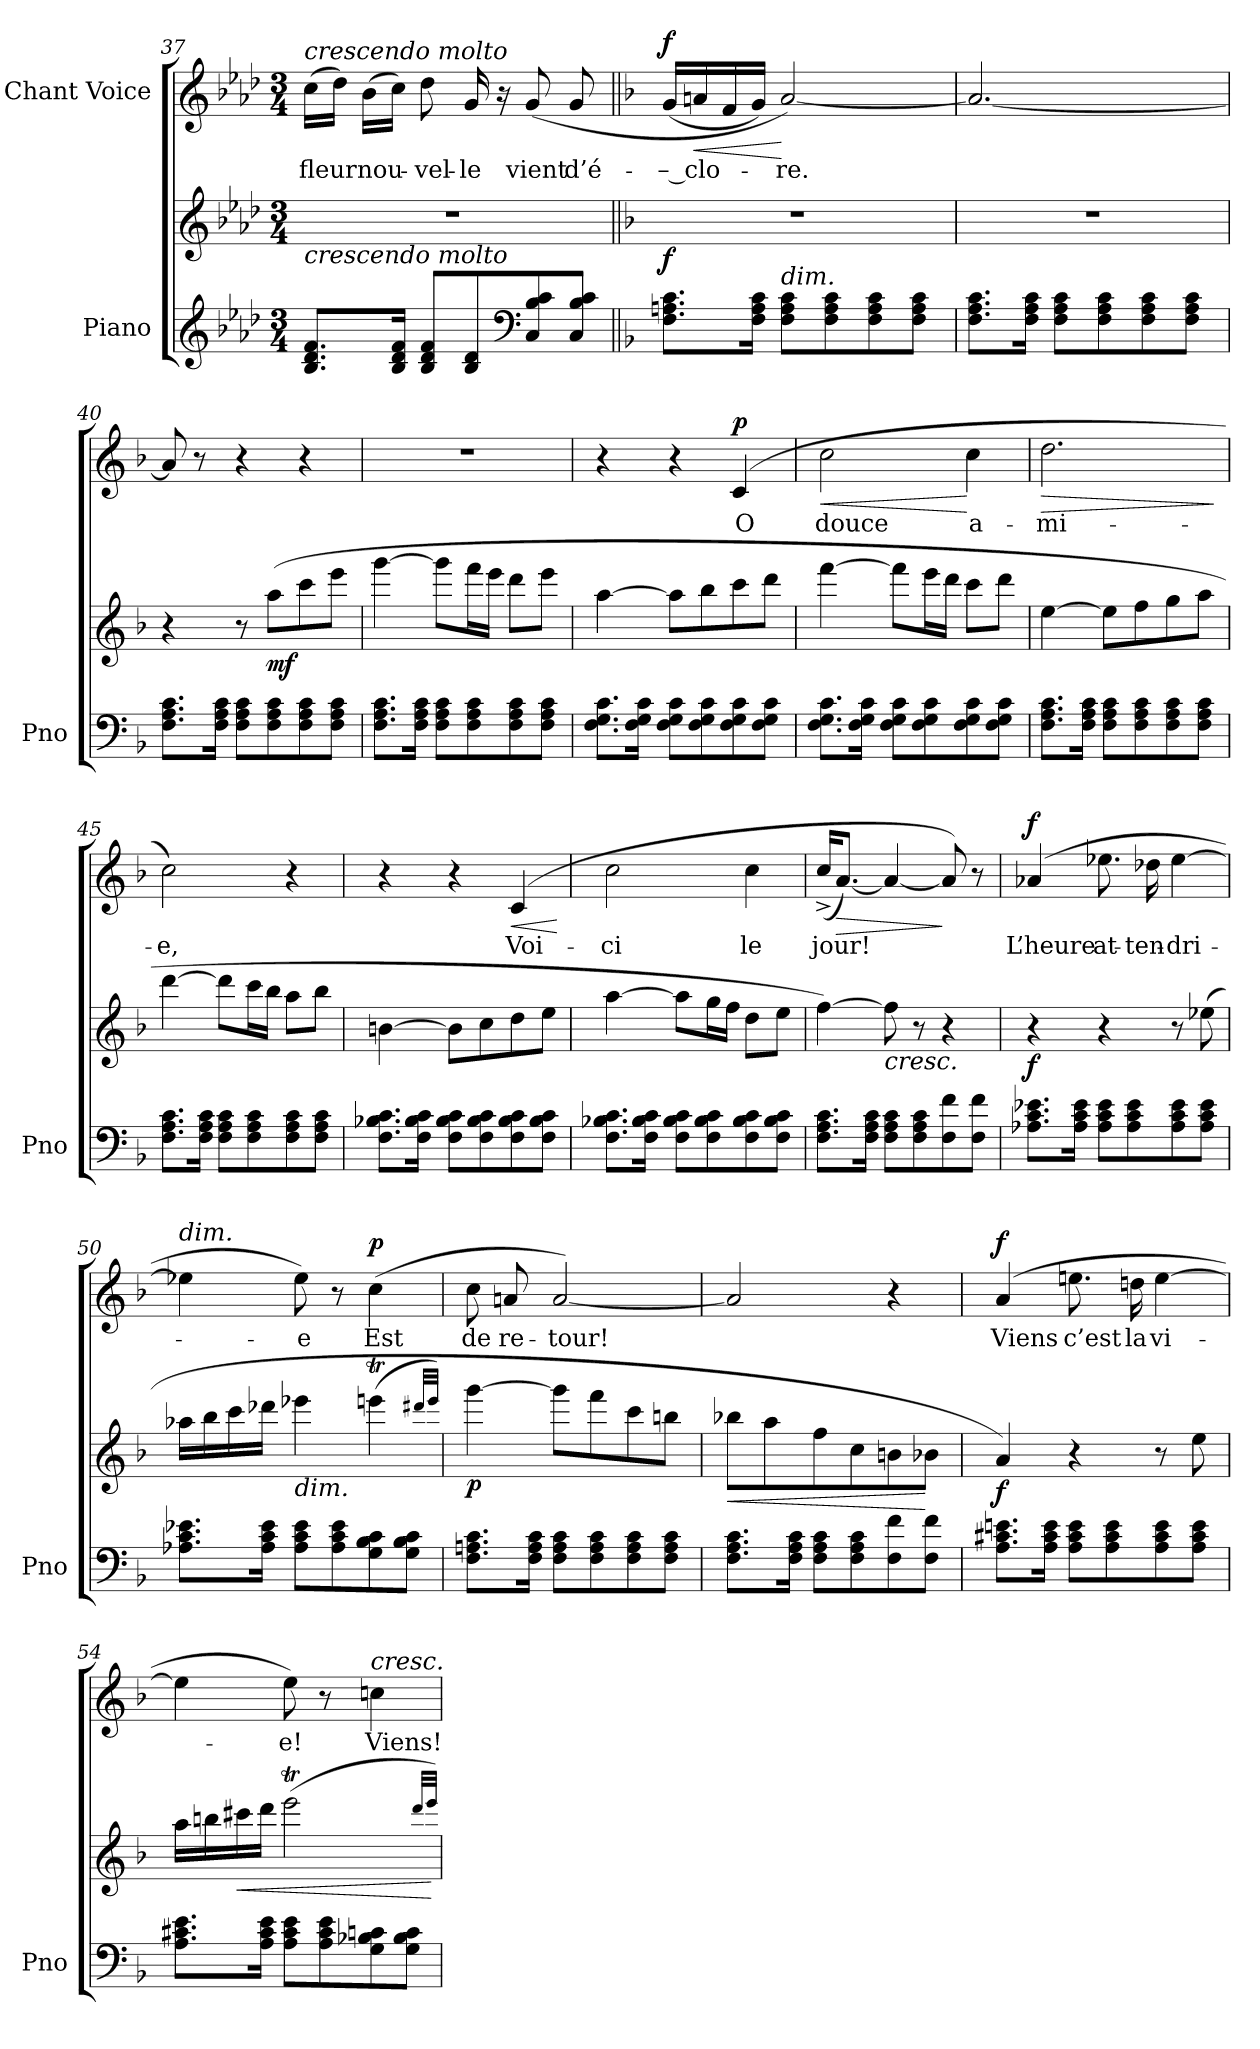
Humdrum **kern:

**kern	**kern	**dynam	**kern	**text	**dynam
*part2	*part2	*part2	*part1	*part1	*part1
*staff3	*staff2	*staff2/3	*staff1	*staff1	*staff1
*I"Piano	*	*	*I"Chant Voice	*	*
*I'Pno	*	*	*	*	*
*clefG2	*clefG2	*	*clefG2	*	*
*k[b-e-a-d-]	*k[b-e-a-d-]	*	*k[b-e-a-d-]	*	*
*M3/4	*M3/4	*	*M3/4	*	*
=37	=37	=37	=37	=37	=37
!	!	!	!LO:TX:a:i:t=crescendo molto	!	!
!	!LO:TX:b:i:t=crescendo  molto	!	!	!	!
!	!	!	!	!LO:LY:b	!
8.B-/ 8.d-/ 8.f/L	2.r	.	(16cc\LL	fleur	.
.	.	.	16dd-\JJ)	.	.
!	!	!	!	!LO:LY:b	!
.	.	.	(16b-\LL	nou-	.
16B-/ 16d-/ 16f/Jk	.	.	16cc\JJ)	.	.
!	!	!	!	!LO:LY:b	!
8B-/ 8d-/ 8f/L	.	.	8dd-\	-vel-	.
!	!	!	!	!LO:LY:b	!
8B-/ 8d-/	.	.	16g/	-le	.
.	.	.	16r	.	.
*clefF4	*	*	*	*	*
!	!	!	!	!LO:LY:b	!
8C/ 8B-/ 8c/	.	.	(>8g/	vient	.
!	!	!	!	!LO:LY:b	!
8C/ 8B-/ 8c/J	.	.	8g/	d’é-	.
!!LO:PB:g=z
=38||	=38||	=38||	=38||	=38||	=38||
*k[b-]	*k[b-]	*	*k[b-]	*	*
!	!	!LO:DY:b	!	!LO:LY:b	!LO:DY:a
8.F\ 8.An\ 8.c\L	2.r	f	(16g/LL	-– clo-	f
!	!	!	!	!	!LO:HP:b
.	.	.	16an/	.	<
.	.	.	16f/	.	.
16F\ 16A\ 16c\Jk	.	.	16g/JJ)	.	.
!LO:TX:a:i:t=dim.	!	!	!	!	!
!	!	!	!	!LO:LY:b	!
8F\ 8A\ 8c\L	.	.	[2a/)	-re.	[
8F\ 8A\ 8c\	.	.	.	.	.
8F\ 8A\ 8c\	.	.	.	.	.
8F\ 8A\ 8c\J	.	.	.	.	.
=39	=39	=39	=39	=39	=39
8.F\ 8.A\ 8.c\L	2.r	.	2.a/_	.	.
16F\ 16A\ 16c\Jk	.	.	.	.	.
8F\ 8A\ 8c\L	.	.	.	.	.
8F\ 8A\ 8c\	.	.	.	.	.
8F\ 8A\ 8c\	.	.	.	.	.
8F\ 8A\ 8c\J	.	.	.	.	.
=40	=40	=40	=40	=40	=40
8.F\ 8.A\ 8.c\L	4r	.	8a/]	.	.
.	.	.	8r	.	.
16F\ 16A\ 16c\Jk	.	.	.	.	.
8F\ 8A\ 8c\L	8r	.	4r	.	.
!	!	!LO:DY:b	!	!	!
8F\ 8A\ 8c\	(8aa\L	mf	.	.	.
8F\ 8A\ 8c\	8ccc\	.	4r	.	.
8F\ 8A\ 8c\J	8eee\J	.	.	.	.
=41	=41	=41	=41	=41	=41
8.F\ 8.A\ 8.c\L	[4ggg\	.	2.r	.	.
16F\ 16A\ 16c\Jk	.	.	.	.	.
8F\ 8A\ 8c\L	8ggg\L]	.	.	.	.
8F\ 8A\ 8c\	16fff\L	.	.	.	.
.	16eee\JJ	.	.	.	.
8F\ 8A\ 8c\	8ddd\L	.	.	.	.
8F\ 8A\ 8c\J	8eee\J	.	.	.	.
!!LO:LB:g=z
=42	=42	=42	=42	=42	=42
8.F\ 8.G\ 8.c\L	[4aa\	.	4r	.	.
16F\ 16G\ 16c\Jk	.	.	.	.	.
8F\ 8G\ 8c\L	8aa\L]	.	4r	.	.
8F\ 8G\ 8c\	8bb-\	.	.	.	.
!	!	!	!	!LO:LY:b	!LO:DY:a
8F\ 8G\ 8c\	8ccc\	.	(4c/	O	p
8F\ 8G\ 8c\J	8ddd\J	.	.	.	.
=43	=43	=43	=43	=43	=43
!	!	!	!	!LO:LY:b	!LO:HP:b
8.F\ 8.G\ 8.c\L	[4fff\	.	2cc\	douce	<
16F\ 16G\ 16c\Jk	.	.	.	.	.
8F\ 8G\ 8c\L	8fff\L]	.	.	.	.
8F\ 8G\ 8c\	16eee\L	.	.	.	.
.	16ddd\JJ	.	.	.	.
!	!	!	!	!LO:LY:b	!
8F\ 8G\ 8c\	8ccc\L	.	4cc\	a-	[
8F\ 8G\ 8c\J	8ddd\J	.	.	.	.
=44	=44	=44	=44	=44	=44
!	!	!	!	!LO:LY:b	!LO:HP:b
8.F\ 8.A\ 8.c\L	[4ee\	.	2.dd\	-mi-	>
16F\ 16A\ 16c\Jk	.	.	.	.	.
8F\ 8A\ 8c\L	8ee\L]	.	.	.	.
8F\ 8A\ 8c\	8ff\	.	.	.	.
8F\ 8A\ 8c\	8gg\	.	.	.	.
8F\ 8A\ 8c\J	8aa\J	.	.	.	.
.	.	.	.	.	]
=45	=45	=45	=45	=45	=45
!	!	!	!	!LO:LY:b	!
8.F\ 8.A\ 8.c\L	[4ddd\	.	2cc\)	-e,	.
16F\ 16A\ 16c\Jk	.	.	.	.	.
8F\ 8A\ 8c\L	8ddd\L]	.	.	.	.
8F\ 8A\ 8c\	16ccc\L	.	.	.	.
.	16bb-\JJ	.	.	.	.
8F\ 8A\ 8c\	8aa\L	.	4r	.	.
8F\ 8A\ 8c\J	8bb-\J	.	.	.	.
!!LO:LB:g=z
=46	=46	=46	=46	=46	=46
8.F\ 8.B-X\ 8.c\L	[4bn\	.	4r	.	.
16F\ 16B-\ 16c\Jk	.	.	.	.	.
8F\ 8B-\ 8c\L	8b\L]	.	4r	.	.
8F\ 8B-\ 8c\	8cc\	.	.	.	.
!	!	!	!	!LO:LY:b	!LO:HP:b
8F\ 8B-\ 8c\	8dd\	.	(4c/	Voi-	<
8F\ 8B-\ 8c\J	8ee\J	.	.	.	.
.	.	.	.	.	[
=47	=47	=47	=47	=47	=47
!	!	!	!	!LO:LY:b	!
8.F\ 8.B-X\ 8.c\L	[4aa\	.	2cc\	-ci	.
16F\ 16B-\ 16c\Jk	.	.	.	.	.
8F\ 8B-\ 8c\L	8aa\L]	.	.	.	.
8F\ 8B-\ 8c\	16gg\L	.	.	.	.
.	16ff\JJ	.	.	.	.
!	!	!	!	!LO:LY:b	!
8F\ 8B-\ 8c\	8dd\L	.	4cc\	le	.
8F\ 8B-\ 8c\J	8ee\J	.	.	.	.
=48	=48	=48	=48	=48	=48
!	!	!	!	!LO:LY:b	!
8.F\ 8.A\ 8.c\L	[4ff\)	.	(16cc^>/KL	jour!	.
!	!	!	!	!	!LO:HP:b
.	.	.	[8.a/J)	.	>
16F\ 16A\ 16c\Jk	.	.	.	.	.
!	!LO:TX:b:i:t=cresc.	!	!	!	!
8F\ 8A\ 8c\L	8ff\]	.	4a/_	.	.
8F\ 8A\ 8c\	8r	.	.	.	.
8F\ 8f\	4r	.	8a/])	.	]
8F\ 8f\J	.	.	8r	.	.
=49	=49	=49	=49	=49	=49
!	!	!LO:DY:b	!	!LO:LY:b	!LO:DY:a
8.A-X\ 8.c\ 8.e-X\L	4r	f	(4a-X/	L’heure	f
16A-\ 16c\ 16e-\Jk	.	.	.	.	.
!	!	!	!	!LO:LY:b	!
8A-\ 8c\ 8e-\L	4r	.	8.ee-X\	at-	.
8A-\ 8c\ 8e-\	.	.	.	.	.
!	!	!	!	!LO:LY:b	!
.	.	.	16dd-X\	-ten-	.
!	!	!	!	!LO:LY:b	!
8A-\ 8c\ 8e-\	8r	.	[4ee-\	-dri-	.
8A-\ 8c\ 8e-\J	(8ee-X\	.	.	.	.
!!LO:LB:g=z
=50	=50	=50	=50	=50	=50
!	!	!	!LO:TX:a:i:t=dim.	!	!
8.A-X\ 8.c\ 8.e-X\L	16aa-X\LL	.	4ee-X\]	.	.
.	16bb-\	.	.	.	.
.	16ccc\	.	.	.	.
16A-\ 16c\ 16e-\Jk	16ddd-X\JJ	.	.	.	.
!	!LO:TX:b:i:t=dim.	!	!	!	!
!	!	!	!	!LO:LY:b	!
8A-\ 8c\ 8e-\L	4eee-X\	.	8ee-\)	-e	.
8A-\ 8c\ 8e-\	.	.	8r	.	.
!	!	!	!	!LO:LY:b	!LO:DY:a
8G\ 8B-\ 8c\	(<4eeent\	.	(4cc\	Est	p
8G\ 8B-\ 8c\J	.	.	.	.	.
.	32qddd#X/LLL	.	.	.	.
.	32qeee/JJJ)	.	.	.	.
=51	=51	=51	=51	=51	=51
!	!	!LO:DY:b	!	!LO:LY:b	!
8.F\ 8.An\ 8.c\L	[4ggg\	p	8cc\	de	.
!	!	!	!	!LO:LY:b	!
.	.	.	8an/	re-	.
16F\ 16A\ 16c\Jk	.	.	.	.	.
!	!	!	!	!LO:LY:b	!
8F\ 8A\ 8c\L	8ggg\L]	.	[2a/)	-tour!	.
8F\ 8A\ 8c\	8fff\	.	.	.	.
8F\ 8A\ 8c\	8ccc\	.	.	.	.
8F\ 8A\ 8c\J	8bbn\J	.	.	.	.
=52	=52	=52	=52	=52	=52
!	!	!LO:HP:b	!	!	!
8.F\ 8.A\ 8.c\L	8bb-X\L	<	2a/]	.	.
.	8aa\	.	.	.	.
16F\ 16A\ 16c\Jk	.	.	.	.	.
8F\ 8A\ 8c\L	8ff\	.	.	.	.
8F\ 8A\ 8c\	8cc\	.	.	.	.
8F\ 8f\	8bn\	.	4r	.	.
8F\ 8f\J	8b-X\J	[	.	.	.
=53	=53	=53	=53	=53	=53
!	!	!LO:DY:b	!	!LO:LY:b	!LO:DY:a
8.A\ 8.c#X\ 8.en\L	4a/)	f	(4a/	Viens	f
16A\ 16c#\ 16e\Jk	.	.	.	.	.
!	!	!	!	!LO:LY:b	!
8A\ 8c#\ 8e\L	4r	.	8.een\	c’est	.
8A\ 8c#\ 8e\	.	.	.	.	.
!	!	!	!	!LO:LY:b	!
.	.	.	16ddn\	la	.
!	!	!	!	!LO:LY:b	!
8A\ 8c#\ 8e\	8r	.	[4ee\	vi-	.
8A\ 8c#\ 8e\J	8ee\	.	.	.	.
!!LO:PB:g=z
=54	=54	=54	=54	=54	=54
8.A\ 8.c#X\ 8.e\L	16aa\LL	.	4ee\]	.	.
.	16bbn\	.	.	.	.
!	!	!LO:HP:b	!	!	!
.	16ccc#X\	<	.	.	.
16A\ 16c#\ 16e\Jk	16ddd\JJ	.	.	.	.
!	!	!	!	!LO:LY:b	!
8A\ 8c#\ 8e\L	(<2eeet\	.	8ee\)	-e!	.
8A\ 8c#\ 8e\	.	.	8r	.	.
!	!	!	!LO:TX:a:i:t=cresc.	!	!
!	!	!	!	!LO:LY:b	!
8G\ 8B-X\ 8cn\	.	.	4ccn\	Viens!	.
8G\ 8B-\ 8c\J	.	.	.	.	.
.	32qddd/LLL	.	.	.	.
.	32qeee/JJJ)	.	.	.	.
.	.	[	.	.	.
=	=	=	=	=	=
*-	*-	*-	*-	*-	*-
